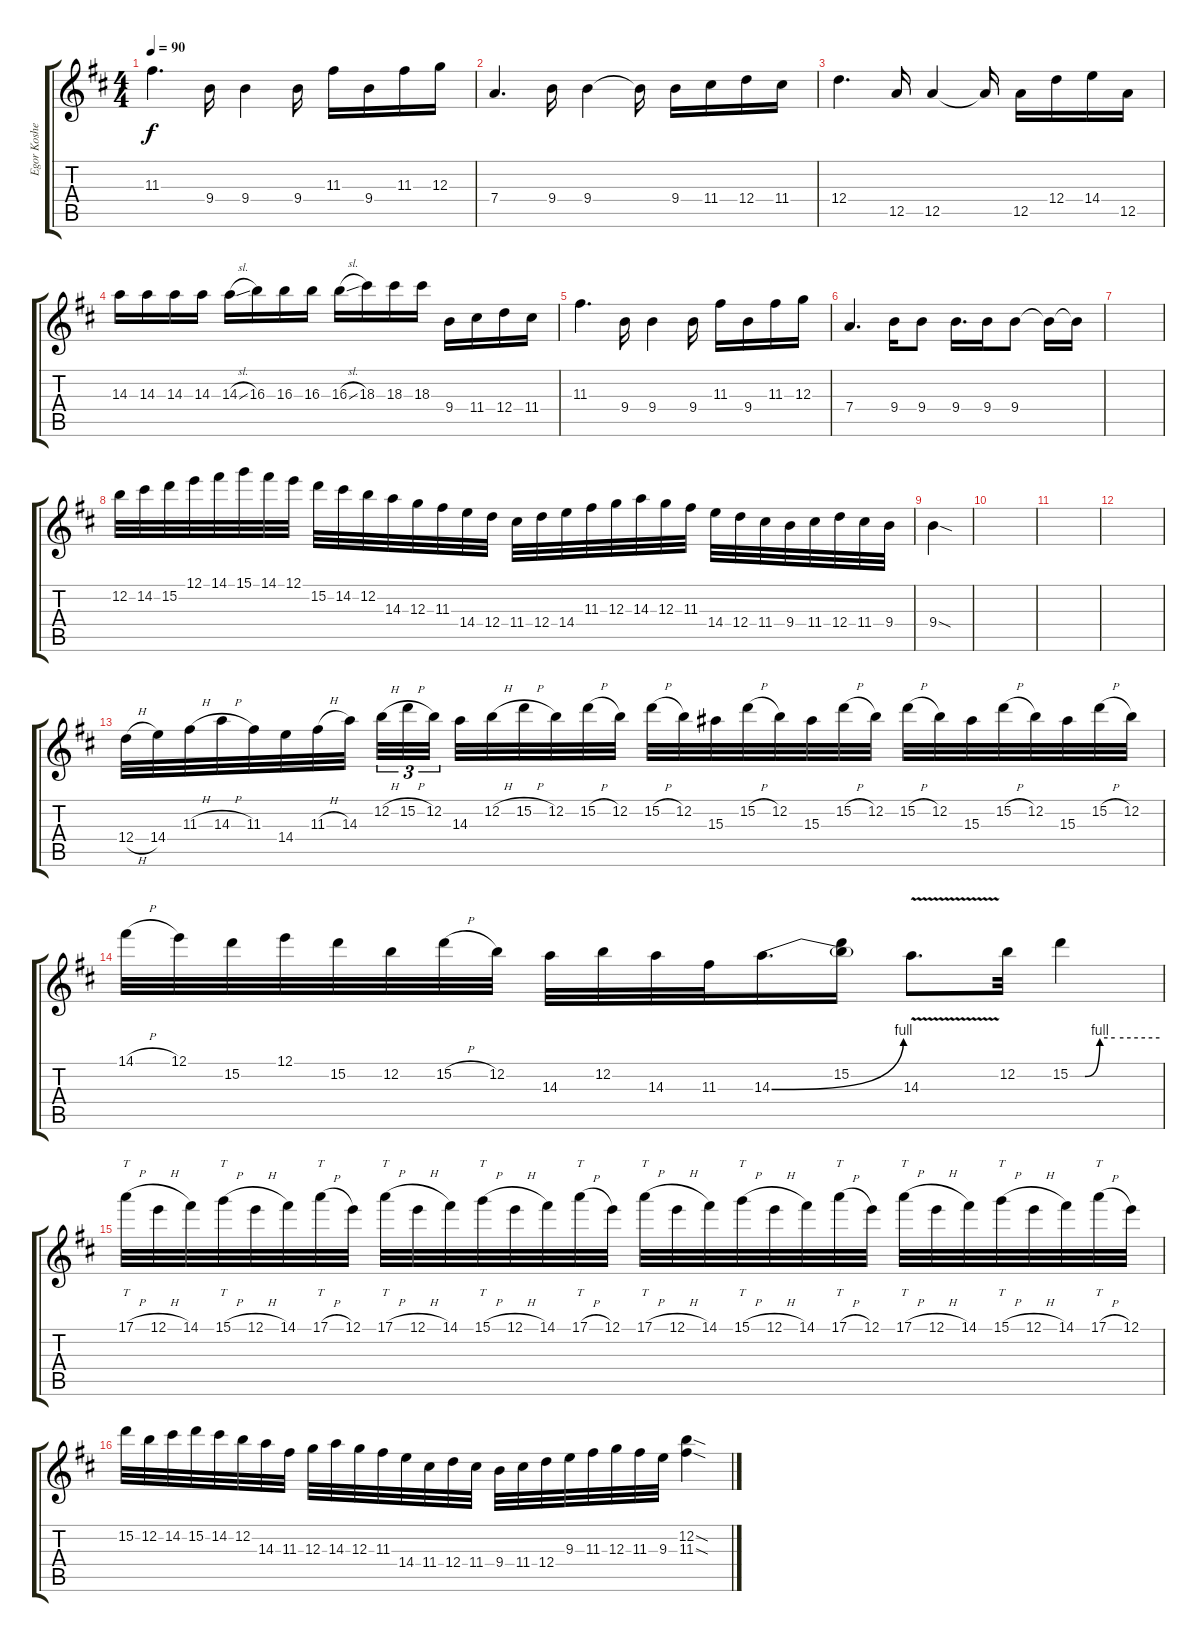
\track ("Egor Koshelev" "Egor Koshe") {instrument distortionguitar}
\staff {score tabs}
\tuning (E4 B3 G3 D3 A2 E2) {hide}
\ts (4 4)
\tempo 90
\clef g2
\ks bminor
11.3.4{d dy f} 9.4.16 9.4.4 9.4.16 11.3.16 9.4.16 11.3.16 12.3.16 |
7.4.4{d} 9.4.16 9.4.4 9.4{t}.16 9.4.16 11.4.16 12.4.16 11.4.16 |
12.4.4{d} 12.5.16 12.5.4 12.5{t}.16 12.5.16 12.4.16 14.4.16 12.5.16 |
14.3.16 14.3.16 14.3.16 14.3.16 14.3{sl}.16 16.3.16 16.3.16 16.3.16 16.3{sl}.16 18.3.16 18.3.16 18.3.16 9.4.16 11.4.16 12.4.16 11.4.16 |
11.3.4{d} 9.4.16 9.4.4 9.4.16 11.3.16 9.4.16 11.3.16 12.3.16 |
7.4.4{d} 9.4.16 9.4.8 9.4.16{d} 9.4.16 9.4.8 9.4{t}.16 9.4{t}.16 |
|
12.2.32 14.2.32 15.2.32 12.1.32 14.1.32 15.1.32 14.1.32 12.1.32 15.2.32 14.2.32 12.2.32 14.3.32 12.3.32 11.3.32 14.4.32 12.4.32 11.4.32 12.4.32 14.4.32 11.3.32 12.3.32 14.3.32 12.3.32 11.3.32 14.4.32 12.4.32 11.4.32 9.4.32 11.4.32 12.4.32 11.4.32 9.4.32 |
9.4{sod}.4 |
|
|
|
12.4{h}.32 14.4.32 11.3{h}.32 14.3{h}.32 11.3.32 14.4.32 11.3{h}.32 14.3.32 12.2{h}.32{tu (3 2)} 15.2{h}.32{tu (3 2)} 12.2.32{tu (3 2) beam splitsecondary} 14.3.32 12.2{h}.32 15.2{h}.32 12.2.32 15.2{h}.32 12.2.32 15.2{h}.32 12.2.32 15.3.32 15.2{h}.32 12.2.32 15.3.32 15.2{h}.32 12.2.32 15.2{h}.32 12.2.32 15.3.32 15.2{h}.32 12.2.32 15.3.32 15.2{h}.32 12.2.32 |
14.1{h}.32 12.1.32 15.2.32 12.1.32 15.2.32 12.2.32 15.2{h}.32 12.2.32 14.3.32 12.2.32 14.3.32 11.3.32 14.3{be (bend 0 0 60 4)}.16{d} (15.2 14.3{t}).16 14.3{v}.8{d} 12.2.32 15.2{be (custom 0 0 10 0 20 4 30 4 60 4)}.4 |
17.1{h}.32{tt} 12.1{h}.32 14.1.32 15.1{h}.32{tt} 12.1{h}.32 14.1.32 17.1{h}.32{tt} 12.1.32 17.1{h}.32{tt} 12.1{h}.32 14.1.32 15.1{h}.32{tt} 12.1{h}.32 14.1.32 17.1{h}.32{tt} 12.1.32 17.1{h}.32{tt} 12.1{h}.32 14.1.32 15.1{h}.32{tt} 12.1{h}.32 14.1.32 17.1{h}.32{tt} 12.1.32 17.1{h}.32{tt} 12.1{h}.32 14.1.32 15.1{h}.32{tt} 12.1{h}.32 14.1.32 17.1{h}.32{tt} 12.1.32 |
15.2.32 12.2.32 14.2.32 15.2.32 14.2.32 12.2.32 14.3.32 11.3.32 12.3.32 14.3.32 12.3.32 11.3.32 14.4.32 11.4.32 12.4.32 11.4.32 9.4.32 11.4.32 12.4.32 9.3.32 11.3.32 12.3.32 11.3.32 9.3.32 (12.2{sod} 11.3{sod}).4
